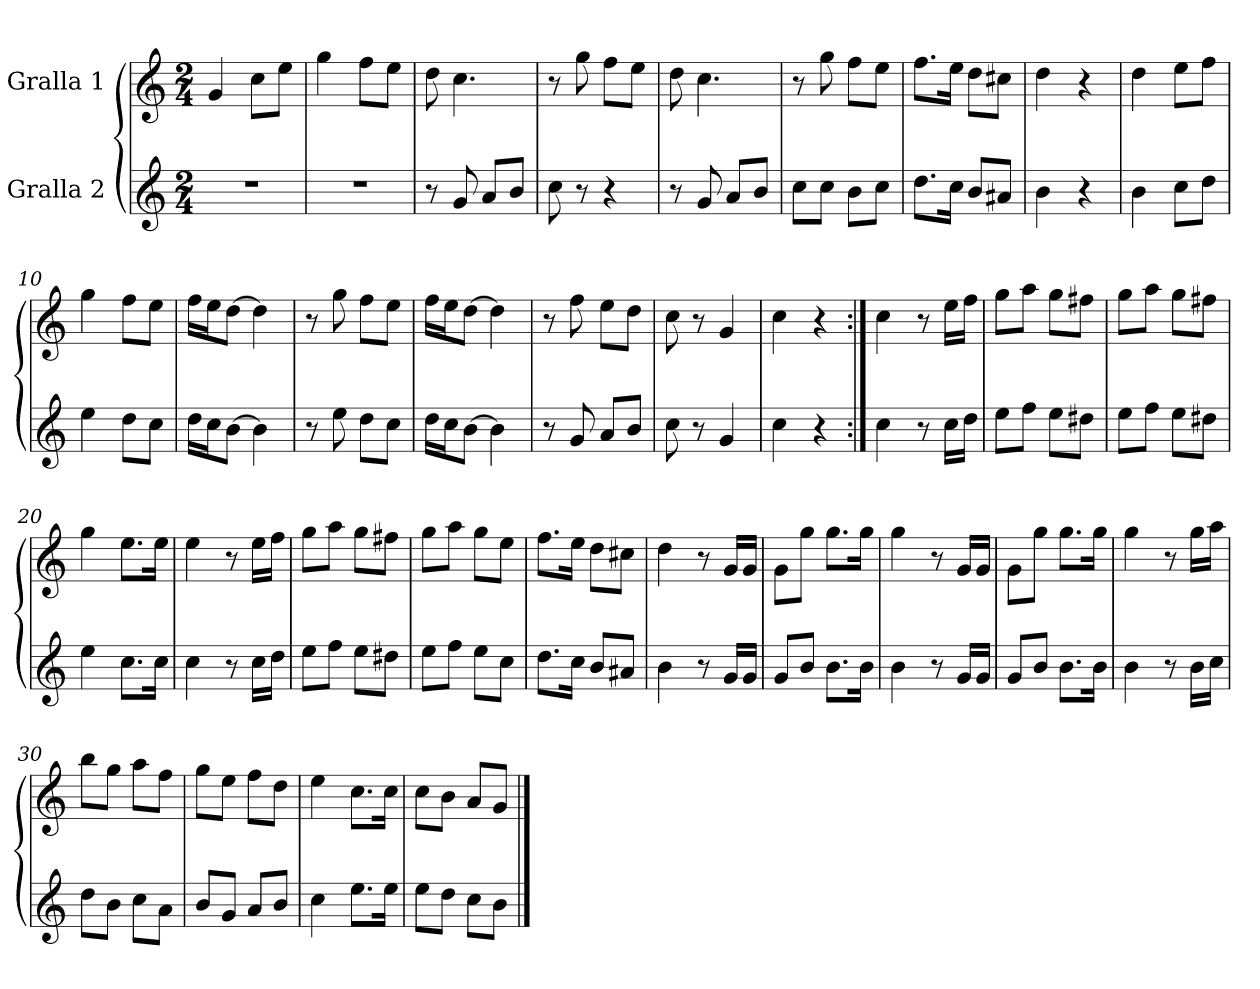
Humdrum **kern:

**kern	**kern
*part2	*part1
*staff2	*staff1
*I"Gralla 2	*I"Gralla 1
*clefG2	*clefG2
*k[]	*k[]
*M2/4	*M2/4
=1	=1
2r	4g
.	8cc\L
.	8ee\J
=2	=2
2r	4gg
.	8ff\L
.	8ee\J
=3	=3
8r	8dd
8g	4.cc
8a/L	.
8b/J	.
=4	=4
8cc	8r
8r	8gg
4r	8ff\L
.	8ee\J
=5	=5
8r	8dd
8g	4.cc
8a/L	.
8b/J	.
=6	=6
8cc\L	8r
8cc\J	8gg
8b\L	8ff\L
8cc\J	8ee\J
=7	=7
8.dd\L	8.ff\L
16cc\Jk	16ee\Jk
8b/L	8dd\L
8a#/J	8cc#\J
=8	=8
4b	4dd
4r	4r
=9	=9
4b	4dd
8cc\L	8ee\L
8dd\J	8ff\J
=10	=10
4ee	4gg
8dd\L	8ff\L
8cc\J	8ee\J
=11	=11
16dd\LL	16ff\LL
16cc\J	16ee\J
[8b\J	[8dd\J
4b]	4dd]
=12	=12
8r	8r
8ee	8gg
8dd\L	8ff\L
8cc\J	8ee\J
=13	=13
16dd\LL	16ff\LL
16cc\J	16ee\J
[8b\J	[8dd\J
4b]	4dd]
=14	=14
8r	8r
8g	8ff
8a/L	8ee\L
8b/J	8dd\J
=15	=15
8cc	8cc
8r	8r
4g	4g
=16	=16
4cc	4cc
4r	4r
=17:|!	=17:|!
4cc	4cc
8r	8r
16cc\LL	16ee\LL
16dd\JJ	16ff\JJ
=18	=18
8ee\L	8gg\L
8ff\J	8aa\J
8ee\L	8gg\L
8dd#\J	8ff#\J
=19	=19
8ee\L	8gg\L
8ff\J	8aa\J
8ee\L	8gg\L
8dd#\J	8ff#\J
=20	=20
4ee	4gg
8.cc\L	8.ee\L
16cc\Jk	16ee\Jk
=21	=21
4cc	4ee
8r	8r
16cc\LL	16ee\LL
16dd\JJ	16ff\JJ
=22	=22
8ee\L	8gg\L
8ff\J	8aa\J
8ee\L	8gg\L
8dd#\J	8ff#\J
=23	=23
8ee\L	8gg\L
8ff\J	8aa\J
8ee\L	8gg\L
8cc\J	8ee\J
=24	=24
8.dd\L	8.ff\L
16cc\Jk	16ee\Jk
8b/L	8dd\L
8a#/J	8cc#\J
=25	=25
4b	4dd
8r	8r
16g/LL	16g/LL
16g/JJ	16g/JJ
=26	=26
8g/L	8g\L
8b/J	8gg\J
8.b\L	8.gg\L
16b\Jk	16gg\Jk
=27	=27
4b	4gg
8r	8r
16g/LL	16g/LL
16g/JJ	16g/JJ
=28	=28
8g/L	8g\L
8b/J	8gg\J
8.b\L	8.gg\L
16b\Jk	16gg\Jk
=29	=29
4b	4gg
8r	8r
16b\LL	16gg\LL
16cc\JJ	16aa\JJ
=30	=30
8dd\L	8bb\L
8b\J	8gg\J
8cc\L	8aa\L
8a\J	8ff\J
=31	=31
8b/L	8gg\L
8g/J	8ee\J
8a/L	8ff\L
8b/J	8dd\J
=32	=32
4cc	4ee
8.ee\L	8.cc\L
16ee\Jk	16cc\Jk
=33	=33
8ee\L	8cc\L
8dd\J	8b\J
8cc\L	8a/L
8b\J	8g/J
==	==
*-	*-
